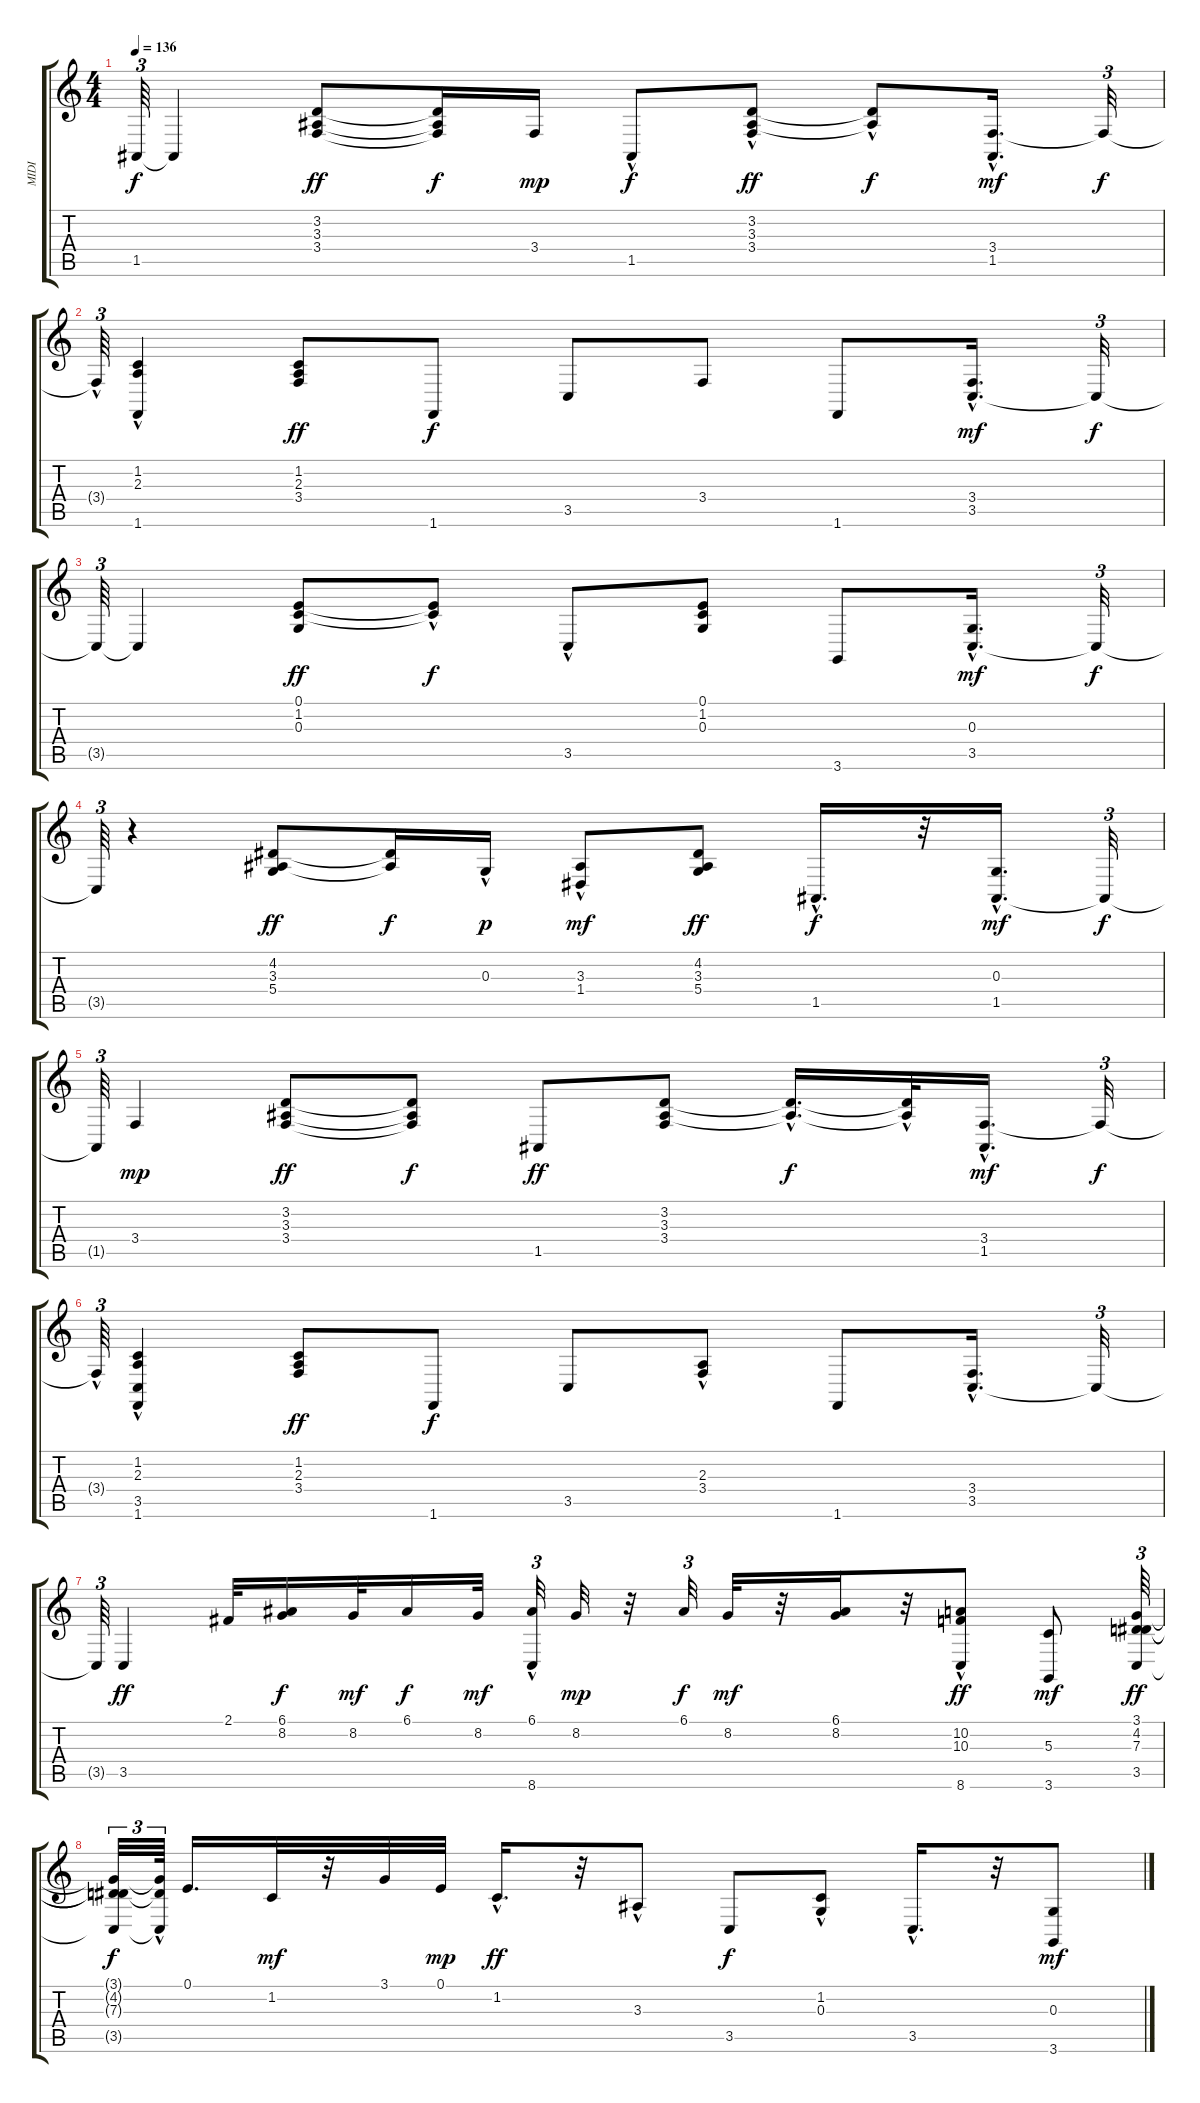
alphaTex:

\track ("MIDI" "MIDI") {instrument electricgrandpiano}
\staff {score tabs}
\tuning (E4 B3 G3 D3 A2 E2) {hide}
\ts (4 4)
\tempo 136
\clef g2
\ks c
1.5{t}.64{tu (3 2) dy f} 1.5{t}.4 (3.2 3.3 3.4).8{dy ff} (3.2{t} 3.3{t} 3.4{t}).16{dy f} 3.4.16{dy mp} 1.5{hac}.8{dy f} (3.2 3.3 3.4{hac}).8{dy ff} (3.2{hac t} 3.3{t}).8{dy f} (3.4{hac} 1.5).16{d dy mf} 3.4{t}.32{tu (3 2) dy f} |
3.4{hac t}.64{tu (3 2)} (1.2{hac} 2.3 1.6).4 (1.2 2.3 3.4).8{dy ff} 1.6.8{dy f} 3.5.8 3.4.8 1.6.8 (3.4 3.5{hac}).16{d dy mf} 3.5{t}.32{tu (3 2) dy f} |
3.5{t}.64{tu (3 2)} 3.5{t}.4 (0.1 1.2 0.3).8{dy ff} (0.1{hac t} 1.2{hac t}).8{dy f} 3.5{hac}.8 (0.1 1.2 0.3).8 3.6.8 (0.3{hac} 3.5{hac}).16{d dy mf} 3.5{t}.32{tu (3 2) dy f} |
3.5{t}.64{tu (3 2)} r.4 (4.2 3.3 5.4).8{dy ff} (4.2{t} 3.3{t}).16{dy f} 0.3{hac}.16{dy p} (3.3 1.4{hac}).8{dy mf} (4.2 3.3 5.4).8{dy ff} 1.5{hac}.16{d dy f} r.32 (0.3 1.5{hac}).16{d dy mf} 1.5{t}.32{tu (3 2) dy f} |
1.5{t}.64{tu (3 2)} 3.4.4{dy mp} (3.2 3.3 3.4).8{dy ff} (3.2{t} 3.3{t} 3.4{t}).8{dy f} 1.5.8{dy ff} (3.2 3.3 3.4).8 (3.2{hac t} 3.3{hac t}).16{d dy f} (3.2{hac t} 3.3{t}).32 (3.4{hac} 1.5).16{d dy mf} 3.4{t}.32{tu (3 2) dy f} |
3.4{hac t}.64{tu (3 2)} (1.2{hac} 2.3 3.5 1.6).4 (1.2 2.3 3.4).8{dy ff} 1.6.8{dy f} 3.5.8 (2.3{hac} 3.4).8 1.6.8 (3.4{hac} 3.5{hac}).16{d} 3.5{t}.32{tu (3 2)} |
3.5{t}.64{tu (3 2)} 3.5.4{dy ff} 2.1.32 (6.1 8.2).16{dy f} 8.2.32{dy mf} 6.1.16{dy f} 8.2.32{dy mf} (6.1 8.6{hac}).32{tu (3 2)} 8.2.32{dy mp} r.32 6.1.32{tu (3 2) dy f} 8.2.32{dy mf} r.32 (6.1 8.2).16 r.32 (10.2 10.3 8.6{hac}).8{dy ff} (5.3 3.6).8{dy mf} (3.1 4.2 7.3 3.5).64{tu (3 2) dy ff} |
(3.1{t} 4.2{t} 7.3{t} 3.5{t}).32{tu (3 2) dy f} (3.1{hac t} 7.3{t} 3.5{hac t}).64{tu (3 2)} 0.1.16{d} 1.2.32{dy mf} r.32 3.1.32 0.1.32{dy mp} 1.2{hac}.16{d dy ff} r.32 3.3{hac}.8 3.5.8{dy f} (1.2{hac} 0.3).8 3.5{hac}.16{d} r.32 (0.3 3.6).8{dy mf}
